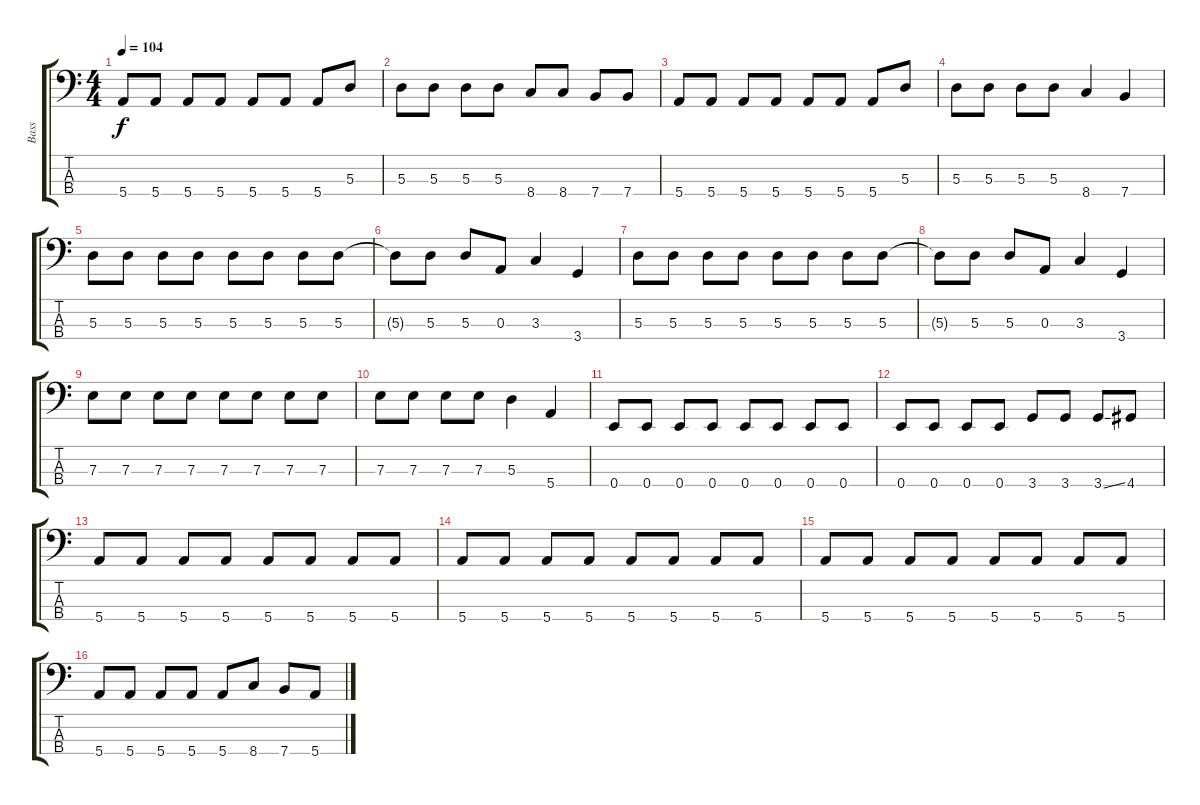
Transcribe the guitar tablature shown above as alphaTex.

\track ("Bass" "Bass") {instrument electricbasspick}
\staff {score tabs}
\tuning (G2 D2 A1 E1) {hide}
\ts (4 4)
\tempo 104
\clef f4
\ks c
5.4.8{dy f} 5.4.8 5.4.8 5.4.8 5.4.8 5.4.8 5.4.8 5.3.8 |
5.3.8 5.3.8 5.3.8 5.3.8 8.4.8 8.4.8 7.4.8 7.4.8 |
5.4.8 5.4.8 5.4.8 5.4.8 5.4.8 5.4.8 5.4.8 5.3.8 |
5.3.8 5.3.8 5.3.8 5.3.8 8.4.4 7.4.4 |
5.3.8 5.3.8 5.3.8 5.3.8 5.3.8 5.3.8 5.3.8 5.3.8 |
5.3{t}.8 5.3.8 5.3.8 0.3.8 3.3.4 3.4.4 |
5.3.8 5.3.8 5.3.8 5.3.8 5.3.8 5.3.8 5.3.8 5.3.8 |
5.3{t}.8 5.3.8 5.3.8 0.3.8 3.3.4 3.4.4 |
7.3.8 7.3.8 7.3.8 7.3.8 7.3.8 7.3.8 7.3.8 7.3.8 |
7.3.8 7.3.8 7.3.8 7.3.8 5.3.4 5.4.4 |
0.4.8 0.4.8 0.4.8 0.4.8 0.4.8 0.4.8 0.4.8 0.4.8 |
0.4.8 0.4.8 0.4.8 0.4.8 3.4.8 3.4.8 3.4{ss}.8 4.4.8 |
5.4.8 5.4.8 5.4.8 5.4.8 5.4.8 5.4.8 5.4.8 5.4.8 |
5.4.8 5.4.8 5.4.8 5.4.8 5.4.8 5.4.8 5.4.8 5.4.8 |
5.4.8 5.4.8 5.4.8 5.4.8 5.4.8 5.4.8 5.4.8 5.4.8 |
5.4.8 5.4.8 5.4.8 5.4.8 5.4.8 8.4.8 7.4.8 5.4.8
